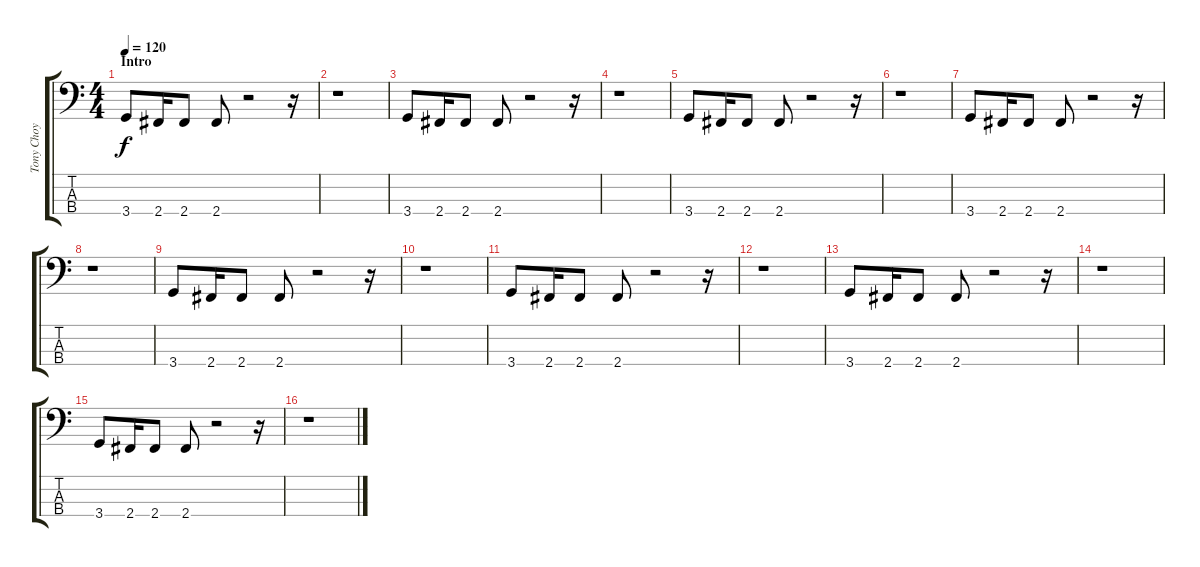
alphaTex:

\track ("Tony Choy " "Tony Choy ") {instrument electricbasspick}
\staff {score tabs}
\tuning (G2 D2 A1 E1) {hide}
\ts (4 4)
\section ("" "Intro")
\tempo 120
\tempo 200
\tempo 120
\clef f4
\ks c
3.4.8{dy f instrument electricbasspick} 2.4.16 2.4.8 2.4.8 r.2 r.16 |
r.1 |
3.4.8 2.4.16 2.4.8 2.4.8 r.2 r.16 |
r.1 |
3.4.8 2.4.16 2.4.8 2.4.8 r.2 r.16 |
r.1 |
3.4.8 2.4.16 2.4.8 2.4.8 r.2 r.16 |
r.1 |
3.4.8 2.4.16 2.4.8 2.4.8 r.2 r.16 |
r.1 |
3.4.8 2.4.16 2.4.8 2.4.8 r.2 r.16 |
r.1 |
3.4.8 2.4.16 2.4.8 2.4.8 r.2 r.16 |
r.1 |
3.4.8 2.4.16 2.4.8 2.4.8 r.2 r.16 |
r.1
